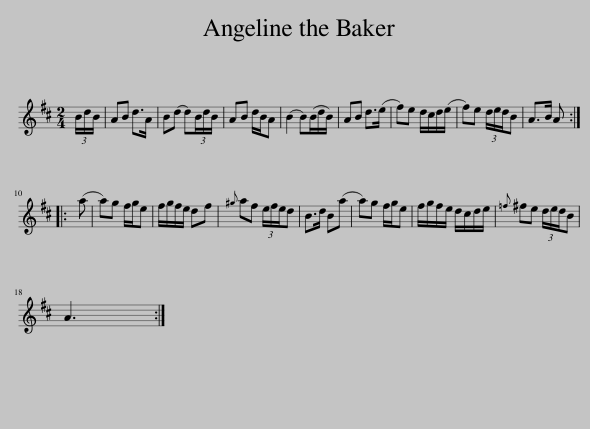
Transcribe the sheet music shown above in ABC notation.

X:1
L:1/8
M:2/4
I:linebreak $
K:D
V:1 treble
V:1
 (3B/d/B/ | AB d>A | B(d d)(3B/d/B/ | AB d/B/A | (B2 B)(B/d/B/) | %5
 AB d>(e | f)e d/c/d/(e/ | f)e (3d/e/d/B | A>B A ::$ (a | %10
 a)g f/g/e | f/g/f/e/ df |{^g} af (3e/f/e/d | B>d B(a | a)g f/g/e | %15
 f/g/f/e/ d/c/d/e/ |{=f} ^fe (3d/e/d/B |$ A3 :| %18
